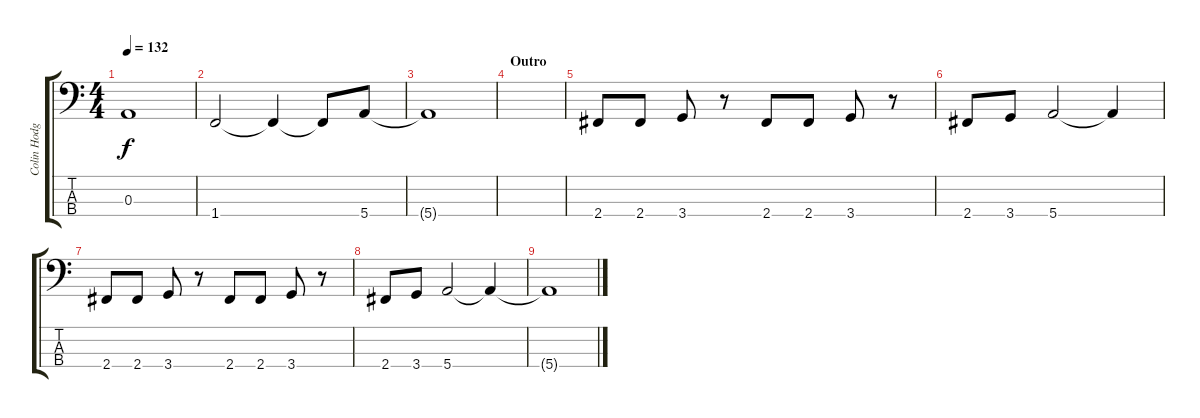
\track ("Colin Hodgkinson" "Colin Hodg") {instrument electricbassfinger}
\staff {score tabs}
\tuning (G2 D2 A1 E1) {hide}
\ts (4 4)
\tempo 132
\clef f4
\ks c
0.3.1{dy f} |
1.4.2 1.4{t}.4 1.4{t}.8 5.4.8 |
5.4{t}.1 |
\section ("" "Outro")
|
2.4.8 2.4.8 3.4.8 r.8 2.4.8 2.4.8 3.4.8 r.8 |
2.4.8 3.4.8 5.4.2 5.4{t}.4 |
2.4.8 2.4.8 3.4.8 r.8 2.4.8 2.4.8 3.4.8 r.8 |
2.4.8 3.4.8 5.4.2 5.4{t}.4 |
5.4{t}.1
